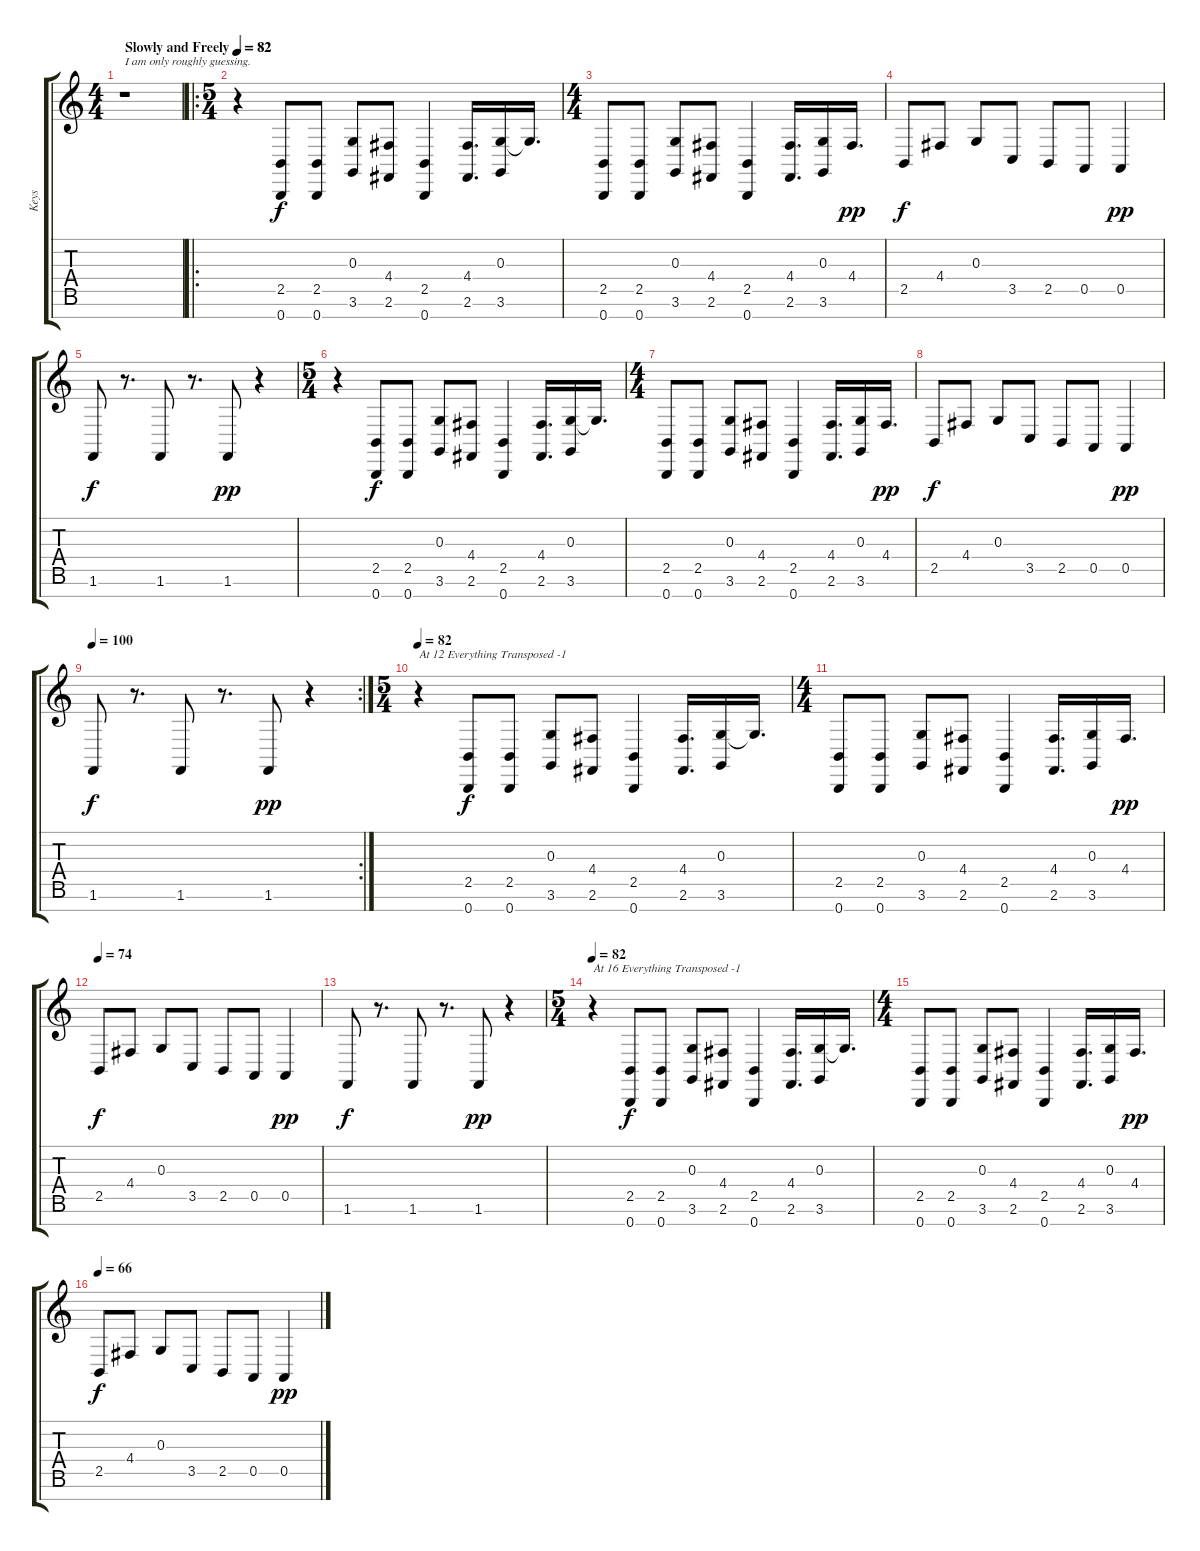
\track ("Keys" "Keys") {instrument lead4chiff}
\staff {score tabs}
\tuning (E4 B3 G3 D3 A2 E2 B1) {hide}
\ts (4 4)
\tempo (82 "Slowly and Freely")
\clef g2
\ks c
r.1{txt "I am only roughly guessing." dy f instrument lead4chiff} |
\ro
\ts (5 4)
\tempo 82
r.4 (2.5 0.7).8 (2.5 0.7).8 (0.3 3.6).8 (4.4 2.6).8 (2.5 0.7).4 (4.4 2.6).16{d} (0.3 3.6).16 0.3{t}.16{d} |
\ts (4 4)
(2.5 0.7).8 (2.5 0.7).8 (0.3 3.6).8 (4.4 2.6).8 (2.5 0.7).4 (4.4 2.6).16{d} (0.3 3.6).16 4.4.16{d dy pp} |
2.5.8{dy f} 4.4.8 0.3.8 3.5.8 2.5.8 0.5.8 0.5.4{dy pp} |
1.6.8{dy f} r.8{d} 1.6.8 r.8{d} 1.6.8{dy pp} r.4 |
\ts (5 4)
r.4 (2.5 0.7).8{dy f} (2.5 0.7).8 (0.3 3.6).8 (4.4 2.6).8 (2.5 0.7).4 (4.4 2.6).16{d} (0.3 3.6).16 0.3{t}.16{d} |
\ts (4 4)
(2.5 0.7).8 (2.5 0.7).8 (0.3 3.6).8 (4.4 2.6).8 (2.5 0.7).4 (4.4 2.6).16{d} (0.3 3.6).16 4.4.16{d dy pp} |
2.5.8{dy f} 4.4.8 0.3.8 3.5.8 2.5.8 0.5.8 0.5.4{dy pp} |
\rc 2
\tempo 100
1.6.8{dy f} r.8{d} 1.6.8 r.8{d} 1.6.8{dy pp} r.4 |
\ts (5 4)
\tempo 82
r.4{txt "At 12 Everything Transposed -1"} (2.5 0.7).8{dy f} (2.5 0.7).8 (0.3 3.6).8 (4.4 2.6).8 (2.5 0.7).4 (4.4 2.6).16{d} (0.3 3.6).16 0.3{t}.16{d} |
\ts (4 4)
(2.5 0.7).8 (2.5 0.7).8 (0.3 3.6).8 (4.4 2.6).8 (2.5 0.7).4 (4.4 2.6).16{d} (0.3 3.6).16 4.4.16{d dy pp} |
\tempo 74
2.5.8{dy f} 4.4.8 0.3.8 3.5.8 2.5.8 0.5.8 0.5.4{dy pp} |
1.6.8{dy f} r.8{d} 1.6.8 r.8{d} 1.6.8{dy pp} r.4 |
\ts (5 4)
\tempo 82
r.4{txt "At 16 Everything Transposed -1"} (2.5 0.7).8{dy f} (2.5 0.7).8 (0.3 3.6).8 (4.4 2.6).8 (2.5 0.7).4 (4.4 2.6).16{d} (0.3 3.6).16 0.3{t}.16{d} |
\ts (4 4)
(2.5 0.7).8 (2.5 0.7).8 (0.3 3.6).8 (4.4 2.6).8 (2.5 0.7).4 (4.4 2.6).16{d} (0.3 3.6).16 4.4.16{d dy pp} |
\tempo 66
2.5.8{dy f} 4.4.8 0.3.8 3.5.8 2.5.8 0.5.8 0.5.4{dy pp}
